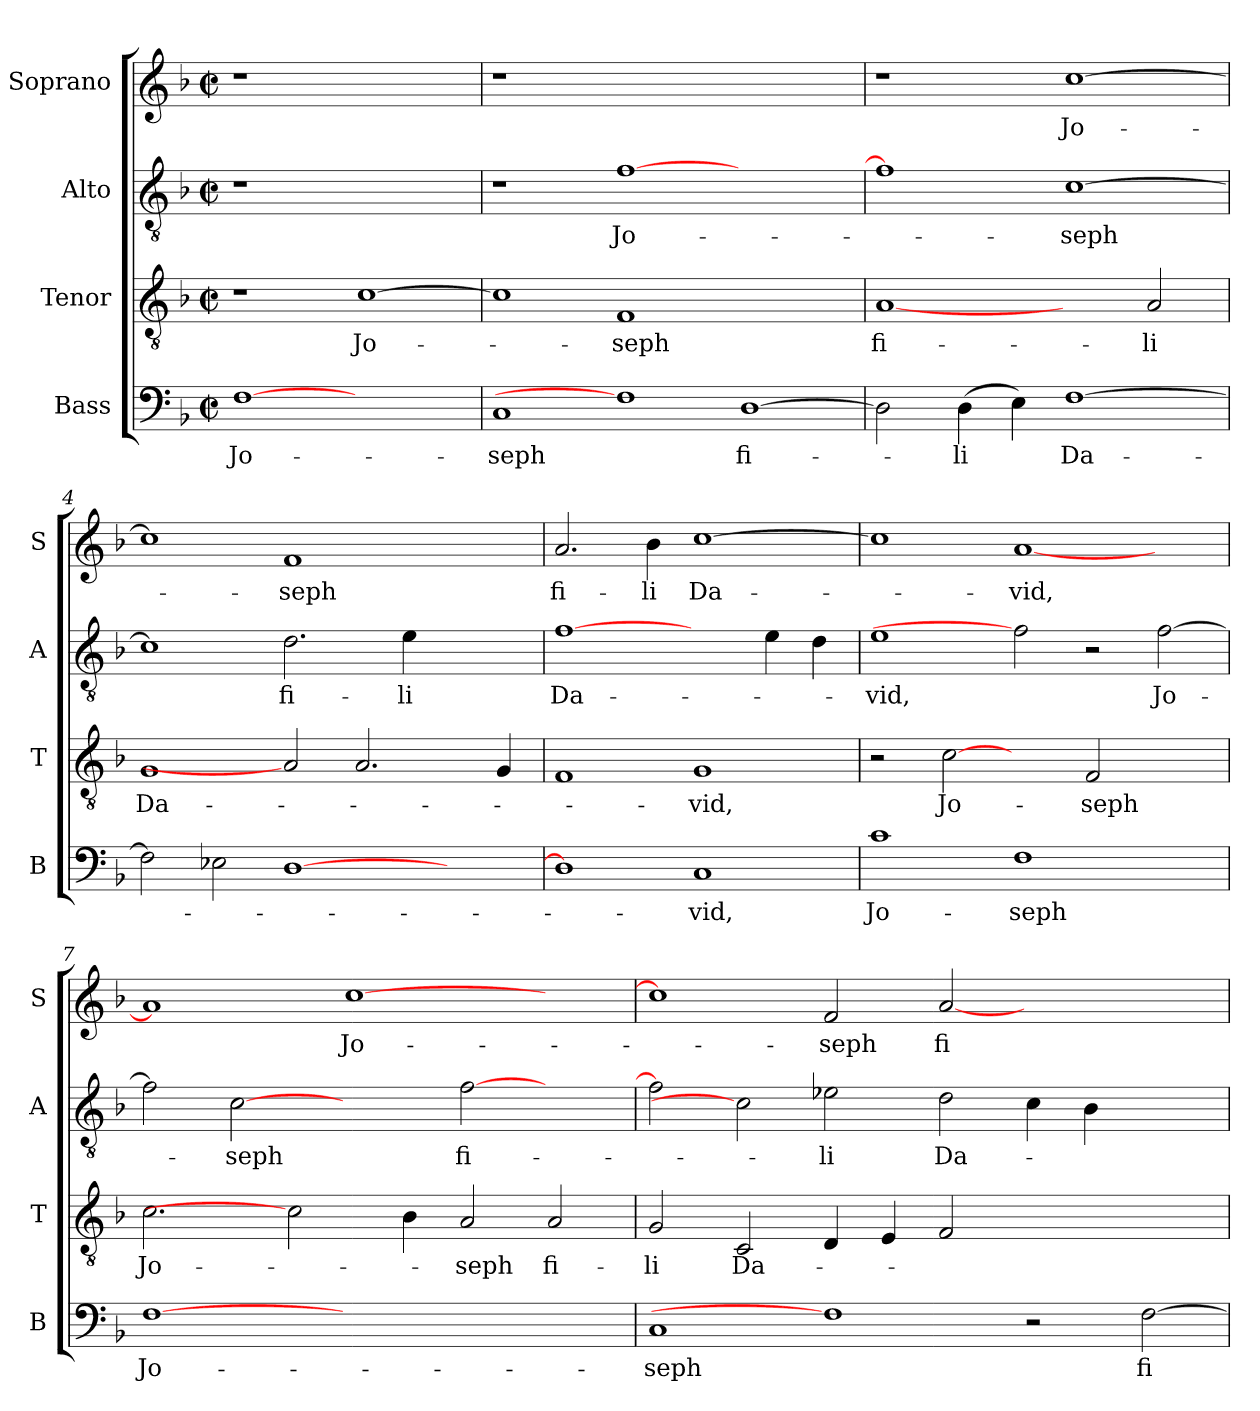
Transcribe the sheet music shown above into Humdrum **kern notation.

**kern	**text	**kern	**text	**kern	**text	**kern	**text
*part4	*part4	*part3	*part3	*part2	*part2	*part1	*part1
*staff4	*staff4	*staff3	*staff3	*staff2	*staff2	*staff1	*staff1
*I"Bass	*	*I"Tenor	*	*I"Alto	*	*I"Soprano	*
*I'B	*	*I'T	*	*I'A	*	*I'S	*
*clefF4	*	*clefGv2	*	*clefGv2	*	*clefG2	*
*k[b-]	*	*k[b-]	*	*k[b-]	*	*k[b-]	*
*F:	*	*F:	*	*F:	*	*F:	*
*M2/2	*	*M2/2	*	*M2/2	*	*M2/2	*
*met(c|)	*	*met(c|)	*	*met(c|)	*	*met(c|)	*
*MM180	*	*MM180	*	*MM180	*	*MM180	*
=1	=1	=1	=1	=1	=1	=1	=1
!	!LO:LY:b	!	!	!	!	!	!
[1F	Jo-	1r	.	1r	.	1r	.
!	!	!	!LO:LY:b	!	!	!	!
1ryy	.	[1c	Jo-	1ryy	.	1ryy	.
=2	=2	=2	=2	=2	=2	=2	=2
!	!LO:LY:b	!	!	!	!	!	!
1C	-seph	1c]	.	1r	.	1r	.
!	!	!	!LO:LY:b	!	!LO:LY:b	!	!
1F]	.	1F	-seph	[1f	Jo-	0ryy	.
!	!LO:LY:b	!	!	!	!	!	!
[1D	fi-	1ryy	.	1ryy	.	.	.
=3	=3	=3	=3	=3	=3	=3	=3
!	!	!	!LO:LY:b	!	!	!	!
2D\]	.	[1A	fi-	1f]	.	1r	.
!	!LO:LY:b	!	!	!	!	!	!
(>4D\	-li	.	.	.	.	.	.
4E\)	.	.	.	.	.	.	.
!	!LO:LY:b	!	!	!	!LO:LY:b	!	!LO:LY:b
[1F	Da-	2ryy	.	[1c	-seph	[1cc	Jo-
!	!	!	!LO:LY:b	!	!	!	!
.	.	2A/	-li	.	.	.	.
=4	=4	=4	=4	=4	=4	=4	=4
!	!	!	!LO:LY:b	!	!	!	!
2F\]	.	1G	Da-	1c]	.	1cc]	.
2E-X\	.	.	.	.	.	.	.
!	!	!	!	!	!LO:LY:b	!	!LO:LY:b
[1D	.	2A]	.	2.d\	fi-	1f	-seph
.	.	2.A/	.	.	.	.	.
!	!	!	!	!	!LO:LY:b	!	!
.	.	.	.	4e\	-li	.	.
2ryy	.	.	.	2ryy	.	2ryy	.
.	.	4G/	.	.	.	.	.
=5	=5	=5	=5	=5	=5	=5	=5
!	!	!	!	!	!LO:LY:b	!	!LO:LY:b
1D]	.	1F	.	[1f	Da-	2.a/	fi-
!	!	!	!	!	!	!	!LO:LY:b
.	.	.	.	.	.	4b-\	-li
!	!LO:LY:b	!	!LO:LY:b	!	!	!	!LO:LY:b
1C	-vid,	1G	-vid,	2ryy	.	[1cc	Da-
.	.	.	.	4e\	.	.	.
.	.	.	.	4d\	.	.	.
!!LO:LB:g=z
=6	=6	=6	=6	=6	=6	=6	=6
!	!LO:LY:b	!	!	!	!LO:LY:b	!	!
1c	Jo-	2r	.	1e	-vid,	1cc]	.
!	!	!	!LO:LY:b	!	!	!	!
.	.	[2c	Jo-	.	.	.	.
!	!LO:LY:b	!	!	!	!	!	!LO:LY:b
1F	-seph	2ryy	.	2f]	.	[1a	-vid,
!	!	!	!LO:LY:b	!	!	!	!
.	.	2F/	-seph	2r	.	.	.
!	!	!	!	!	!LO:LY:b	!	!
2ryy	.	2ryy	.	[2f\	Jo-	2ryy	.
=7	=7	=7	=7	=7	=7	=7	=7
!	!LO:LY:b	!	!LO:LY:b	!	!	!	!
[1F	Jo-	2.c\	Jo-	2f\]	.	1a]	.
!	!	!	!	!	!LO:LY:b	!	!
.	.	.	.	[2c	-seph	.	.
.	.	2c]	.	.	.	.	.
!	!	!	!	!	!	!	!LO:LY:b
1.ryy	.	.	.	2ryy	.	[1cc	Jo-
.	.	4B-\	.	.	.	.	.
!	!	!	!LO:LY:b	!	!LO:LY:b	!	!
.	.	2A/	-seph	[2f\	fi-	.	.
!	!	!	!LO:LY:b	!	!	!	!
.	.	2A/	fi-	2ryy	.	2ryy	.
=8	=8	=8	=8	=8	=8	=8	=8
!	!LO:LY:b	!	!LO:LY:b	!	!	!	!
1C	-seph	2G/	-li	2f\]	.	1cc]	.
!	!	!	!LO:LY:b	!	!	!	!
.	.	2C/	Da-	2c]	.	.	.
!	!	!	!	!	!LO:LY:b	!	!LO:LY:b
1F]	.	4D/	.	2e-X\	-li	2f/	-seph
.	.	4E/	.	.	.	.	.
!	!	!	!	!	!LO:LY:b	!	!LO:LY:b
.	.	2F/	.	2d\	Da-	[2a/	fi-
2r	.	1ryy	.	4c\	.	1ryy	.
.	.	.	.	4B-\	.	.	.
!	!LO:LY:b	!	!	!	!	!	!
[2F\	fi-	.	.	2ryy	.	.	.
=	=	=	=	=	=	=	=
*-	*-	*-	*-	*-	*-	*-	*-
